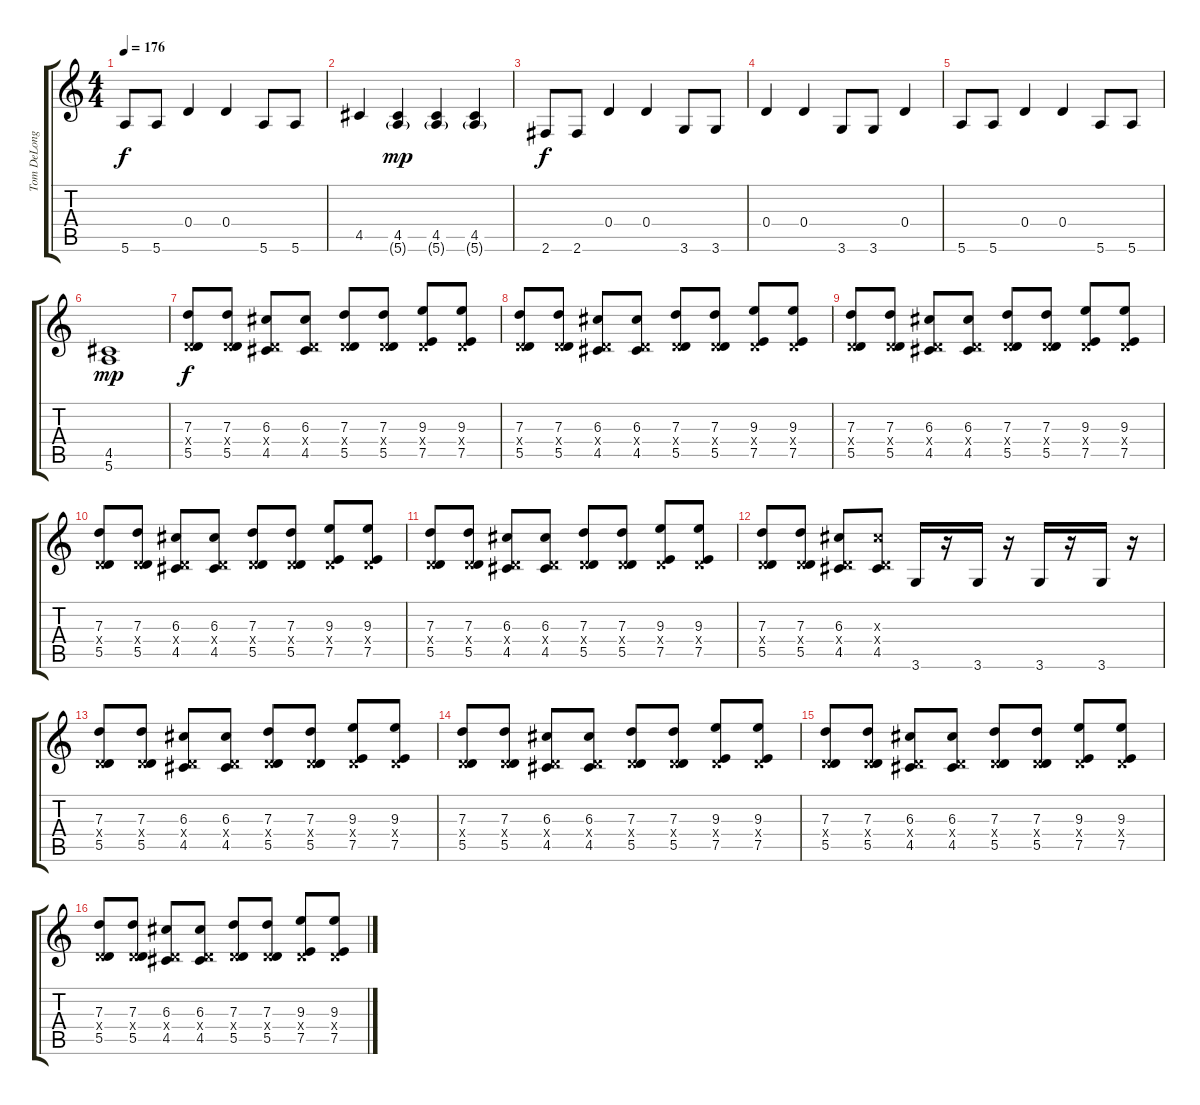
\track ("Tom DeLonge - Guitar" "Tom DeLong") {instrument distortionguitar}
\staff {score tabs}
\tuning (E4 B3 G3 D3 A2 E2) {hide}
\ts (4 4)
\tempo 176
\clef g2
\ks c
5.6.8{dy f} 5.6.8 0.4.4 0.4.4 5.6.8 5.6.8 |
4.5.4 (4.5 5.6{g}).4{dy mp} (4.5 5.6{g}).4 (4.5 5.6{g}).4 |
2.6.8{dy f} 2.6.8 0.4.4 0.4.4 3.6.8 3.6.8 |
0.4.4 0.4.4 3.6.8 3.6.8 0.4.4 |
5.6.8 5.6.8 0.4.4 0.4.4 5.6.8 5.6.8 |
(4.5 5.6).1{dy mp} |
(7.3 0.4{x} 5.5).8{dy f volume 16 balance 8 instrument distortionguitar} (7.3 0.4{x} 5.5).8 (6.3 0.4{x} 4.5).8 (6.3 0.4{x} 4.5).8 (7.3 0.4{x} 5.5).8 (7.3 0.4{x} 5.5).8 (9.3 0.4{x} 7.5).8 (9.3 0.4{x} 7.5).8 |
(7.3 0.4{x} 5.5).8 (7.3 0.4{x} 5.5).8 (6.3 0.4{x} 4.5).8 (6.3 0.4{x} 4.5).8 (7.3 0.4{x} 5.5).8 (7.3 0.4{x} 5.5).8 (9.3 0.4{x} 7.5).8 (9.3 0.4{x} 7.5).8 |
(7.3 0.4{x} 5.5).8 (7.3 0.4{x} 5.5).8 (6.3 0.4{x} 4.5).8 (6.3 0.4{x} 4.5).8 (7.3 0.4{x} 5.5).8 (7.3 0.4{x} 5.5).8 (9.3 0.4{x} 7.5).8 (9.3 0.4{x} 7.5).8 |
(7.3 0.4{x} 5.5).8 (7.3 0.4{x} 5.5).8 (6.3 0.4{x} 4.5).8 (6.3 0.4{x} 4.5).8 (7.3 0.4{x} 5.5).8 (7.3 0.4{x} 5.5).8 (9.3 0.4{x} 7.5).8 (9.3 0.4{x} 7.5).8 |
(7.3 0.4{x} 5.5).8 (7.3 0.4{x} 5.5).8 (6.3 0.4{x} 4.5).8 (6.3 0.4{x} 4.5).8 (7.3 0.4{x} 5.5).8 (7.3 0.4{x} 5.5).8 (9.3 0.4{x} 7.5).8 (9.3 0.4{x} 7.5).8 |
(7.3 0.4{x} 5.5).8 (7.3 0.4{x} 5.5).8 (6.3 0.4{x} 4.5).8 (6.3{x} 0.4{x} 4.5).8 3.6.16 r.16 3.6.16 r.16 3.6.16 r.16 3.6.16 r.16 |
(7.3 0.4{x} 5.5).8 (7.3 0.4{x} 5.5).8 (6.3 0.4{x} 4.5).8 (6.3 0.4{x} 4.5).8 (7.3 0.4{x} 5.5).8 (7.3 0.4{x} 5.5).8 (9.3 0.4{x} 7.5).8 (9.3 0.4{x} 7.5).8 |
(7.3 0.4{x} 5.5).8 (7.3 0.4{x} 5.5).8 (6.3 0.4{x} 4.5).8 (6.3 0.4{x} 4.5).8 (7.3 0.4{x} 5.5).8 (7.3 0.4{x} 5.5).8 (9.3 0.4{x} 7.5).8 (9.3 0.4{x} 7.5).8 |
(7.3 0.4{x} 5.5).8 (7.3 0.4{x} 5.5).8 (6.3 0.4{x} 4.5).8 (6.3 0.4{x} 4.5).8 (7.3 0.4{x} 5.5).8 (7.3 0.4{x} 5.5).8 (9.3 0.4{x} 7.5).8 (9.3 0.4{x} 7.5).8 |
(7.3 0.4{x} 5.5).8 (7.3 0.4{x} 5.5).8 (6.3 0.4{x} 4.5).8 (6.3 0.4{x} 4.5).8 (7.3 0.4{x} 5.5).8 (7.3 0.4{x} 5.5).8 (9.3 0.4{x} 7.5).8 (9.3 0.4{x} 7.5).8
